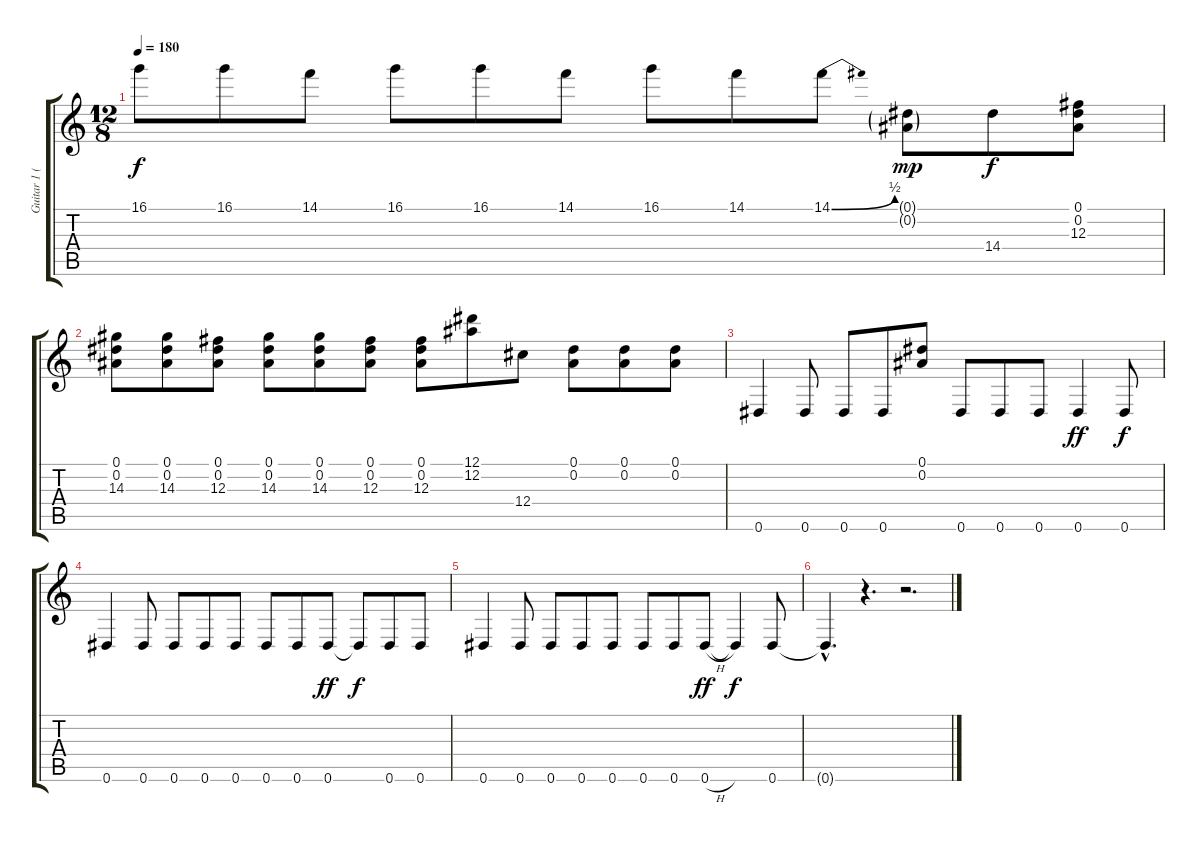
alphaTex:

\track ("Guitar 1 (Jimi Hendrix)" "Guitar 1 (") {instrument overdrivenguitar}
\staff {score tabs}
\tuning (Eb4 Bb3 Gb3 Db3 Ab2 Eb2) {hide}
\ts (12 8)
\tempo 180
\clef g2
\ks c
16.1.8{dy f} 16.1.8 14.1.8 16.1.8 16.1.8 14.1.8 16.1.8 14.1.8 14.1{be (bend 0 0 60 2)}.8 (0.1{g} 0.2{g}).8{dy mp} 14.4.8{dy f} (0.1 0.2 12.3).8 |
(0.1 0.2 14.3).8 (0.1 0.2 14.3).8 (0.1 0.2 12.3).8 (0.1 0.2 14.3).8 (0.1 0.2 14.3).8 (0.1 0.2 12.3).8 (0.1 0.2 12.3).8 (12.1 12.2).8 12.4.8 (0.1 0.2).8 (0.1 0.2).8 (0.1 0.2).8 |
0.6.4 0.6.8 0.6.8 0.6.8 (0.1 0.2).8 0.6.8 0.6.8 0.6.8 0.6.4{dy ff} 0.6.8{dy f} |
0.6.4 0.6.8 0.6.8 0.6.8 0.6.8 0.6.8 0.6.8 0.6.8{dy ff} 0.6{t}.8{dy f} 0.6.8 0.6.8 |
0.6.4 0.6.8 0.6.8 0.6.8 0.6.8 0.6.8 0.6.8 0.6{h}.8{dy ff} 0.6{t}.4{dy f} 0.6.8 |
0.6{hac t}.4{d} r.4{d} r.2{d}
